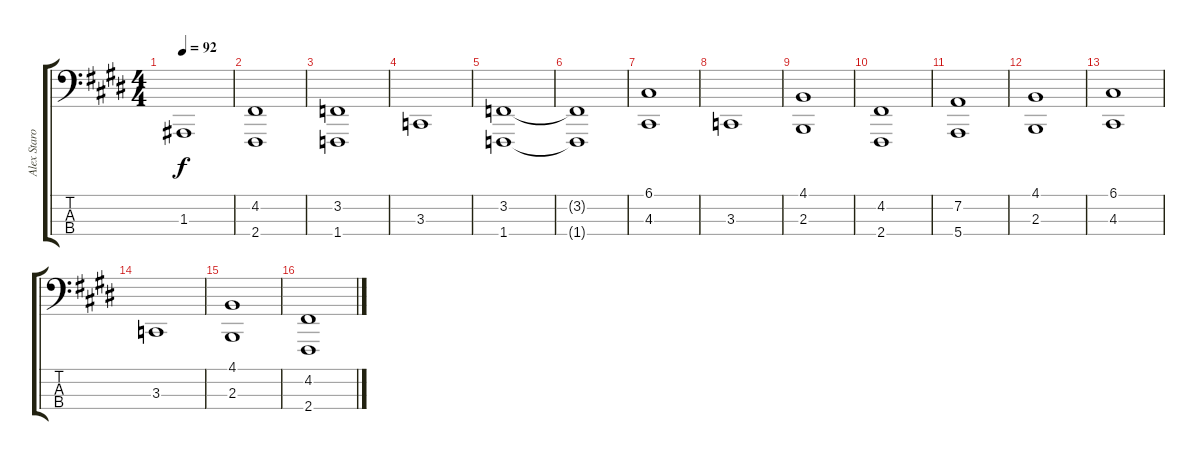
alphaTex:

\track ("Alex Staropoli" "Alex Staro") {instrument brightacousticpiano}
\staff {score tabs}
\tuning (G2 D2 A1 E1) {hide}
\ts (4 4)
\tempo 92
\clef f4
\ks c#minor
1.3.1{dy f} |
(4.2 2.4).1 |
(3.2 1.4).1 |
3.3.1 |
(3.2 1.4).1 |
(3.2{t} 1.4{t}).1 |
(6.1 4.3).1 |
3.3.1 |
(4.1 2.3).1 |
(4.2 2.4).1 |
(7.2 5.4).1 |
(4.1 2.3).1 |
(6.1 4.3).1 |
3.3.1 |
(4.1 2.3).1 |
(4.2 2.4).1
